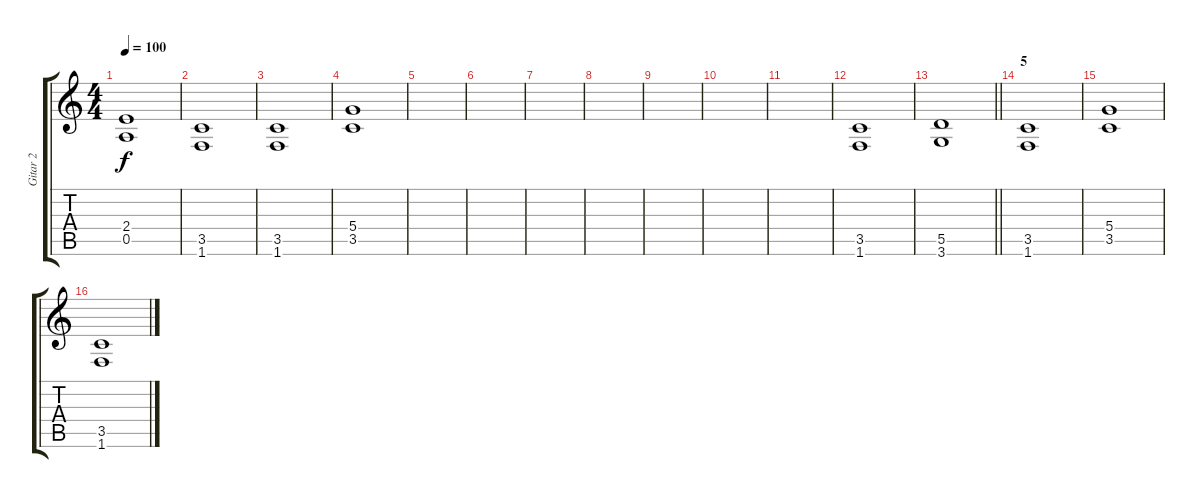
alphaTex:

\track ("Gitar 2" "Gitar 2") {instrument overdrivenguitar}
\staff {score tabs}
\tuning (E4 B3 G3 D3 A2 E2) {hide}
\ts (4 4)
\tempo 100
\clef g2
\ks c
(2.4 0.5).1{dy f} |
(3.5 1.6).1 |
(3.5 1.6).1 |
(5.4 3.5).1 |
|
|
|
|
|
|
|
(3.5 1.6).1 |
\barLineRight lightlight
(5.5 3.6).1 |
\section ("" "5")
(3.5 1.6).1 |
(5.4 3.5).1 |
(3.5 1.6).1
